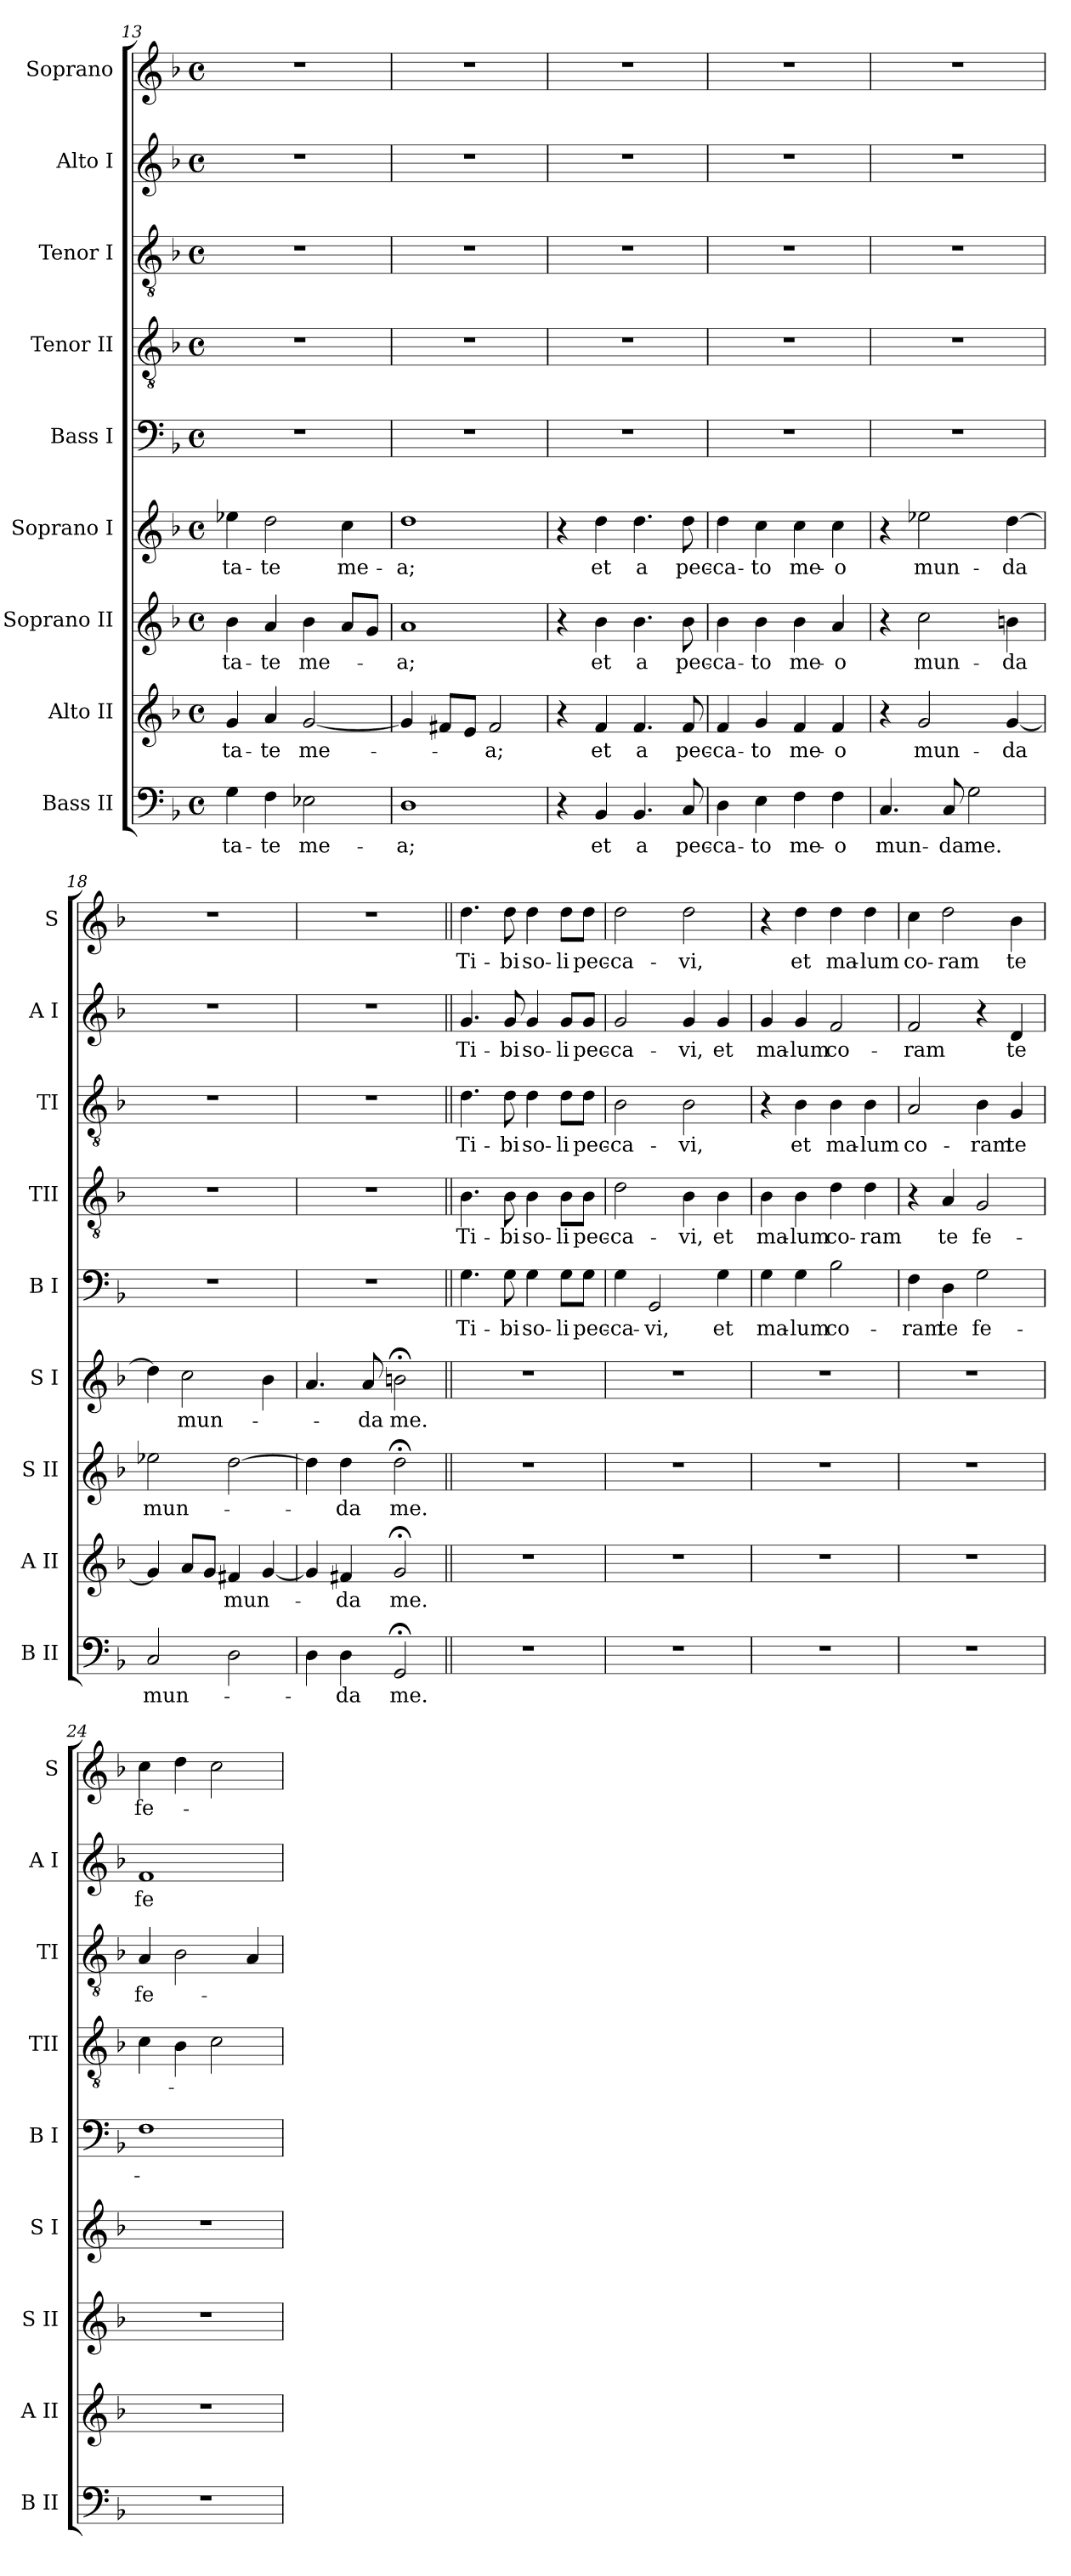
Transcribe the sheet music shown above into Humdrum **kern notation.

**kern	**text	**kern	**text	**kern	**text	**kern	**text	**kern	**text	**kern	**text	**kern	**text	**kern	**text	**kern	**text
*part9	*part9	*part8	*part8	*part7	*part7	*part6	*part6	*part5	*part5	*part4	*part4	*part3	*part3	*part2	*part2	*part1	*part1
*staff9	*staff9	*staff8	*staff8	*staff7	*staff7	*staff6	*staff6	*staff5	*staff5	*staff4	*staff4	*staff3	*staff3	*staff2	*staff2	*staff1	*staff1
*I"Bass II	*	*I"Alto II	*	*I"Soprano II	*	*I"Soprano I	*	*I"Bass I	*	*I"Tenor II	*	*I"Tenor I	*	*I"Alto I	*	*I"Soprano	*
*I'B II	*	*I'A II	*	*I'S II	*	*I'S I	*	*I'B I	*	*I'TII	*	*I'TI	*	*I'A I	*	*I'S	*
!!LO:PB:g=z
*clefF4	*	*clefG2	*	*clefG2	*	*clefG2	*	*clefF4	*	*clefGv2	*	*clefGv2	*	*clefG2	*	*clefG2	*
*k[b-]	*	*k[b-]	*	*k[b-]	*	*k[b-]	*	*k[b-]	*	*k[b-]	*	*k[b-]	*	*k[b-]	*	*k[b-]	*
*d:	*	*d:	*	*d:	*	*d:	*	*d:	*	*d:	*	*d:	*	*d:	*	*d:	*
*M4/4	*	*M4/4	*	*M4/4	*	*M4/4	*	*M4/4	*	*M4/4	*	*M4/4	*	*M4/4	*	*M4/4	*
*met(c)	*	*met(c)	*	*met(c)	*	*met(c)	*	*met(c)	*	*met(c)	*	*met(c)	*	*met(c)	*	*met(c)	*
=13	=13	=13	=13	=13	=13	=13	=13	=13	=13	=13	=13	=13	=13	=13	=13	=13	=13
!	!LO:LY:b	!	!LO:LY:b	!	!LO:LY:b	!	!LO:LY:b	!	!	!	!	!	!	!	!	!	!
4G\	-ta-	4g/	-ta-	4b-\	-ta-	4ee-X\	-ta-	1r	.	1r	.	1r	.	1r	.	1r	.
!	!LO:LY:b	!	!LO:LY:b	!	!LO:LY:b	!	!LO:LY:b	!	!	!	!	!	!	!	!	!	!
4F\	-te	4a/	-te	4a/	-te	2dd\	-te	.	.	.	.	.	.	.	.	.	.
!	!LO:LY:b	!	!LO:LY:b	!	!LO:LY:b	!	!	!	!	!	!	!	!	!	!	!	!
2E-X\	me-	[2g/	me-	4b-\	me-	.	.	.	.	.	.	.	.	.	.	.	.
!	!	!	!	!	!	!	!LO:LY:b	!	!	!	!	!	!	!	!	!	!
.	.	.	.	8a/L	.	4cc\	me-	.	.	.	.	.	.	.	.	.	.
.	.	.	.	8g/J	.	.	.	.	.	.	.	.	.	.	.	.	.
=14	=14	=14	=14	=14	=14	=14	=14	=14	=14	=14	=14	=14	=14	=14	=14	=14	=14
!	!LO:LY:b	!	!	!	!LO:LY:b	!	!LO:LY:b	!	!	!	!	!	!	!	!	!	!
1D	-a;	4g/]	.	1a	-a;	1dd	-a;	1r	.	1r	.	1r	.	1r	.	1r	.
.	.	8f#X/L	.	.	.	.	.	.	.	.	.	.	.	.	.	.	.
.	.	8e/J	.	.	.	.	.	.	.	.	.	.	.	.	.	.	.
!	!	!	!LO:LY:b	!	!	!	!	!	!	!	!	!	!	!	!	!	!
.	.	2f#/	-a;	.	.	.	.	.	.	.	.	.	.	.	.	.	.
=15	=15	=15	=15	=15	=15	=15	=15	=15	=15	=15	=15	=15	=15	=15	=15	=15	=15
4r	.	4r	.	4r	.	4r	.	1r	.	1r	.	1r	.	1r	.	1r	.
!	!LO:LY:b	!	!LO:LY:b	!	!LO:LY:b	!	!LO:LY:b	!	!	!	!	!	!	!	!	!	!
4BB-/	et	4f/	et	4b-\	et	4dd\	et	.	.	.	.	.	.	.	.	.	.
!	!LO:LY:b	!	!LO:LY:b	!	!LO:LY:b	!	!LO:LY:b	!	!	!	!	!	!	!	!	!	!
4.BB-/	a	4.f/	a	4.b-\	a	4.dd\	a	.	.	.	.	.	.	.	.	.	.
!	!LO:LY:b	!	!LO:LY:b	!	!LO:LY:b	!	!LO:LY:b	!	!	!	!	!	!	!	!	!	!
8C/	pec-	8f/	pec-	8b-\	pec-	8dd\	pec-	.	.	.	.	.	.	.	.	.	.
=16	=16	=16	=16	=16	=16	=16	=16	=16	=16	=16	=16	=16	=16	=16	=16	=16	=16
!	!LO:LY:b	!	!LO:LY:b	!	!LO:LY:b	!	!LO:LY:b	!	!	!	!	!	!	!	!	!	!
4D\	-ca-	4f/	-ca-	4b-\	-ca-	4dd\	-ca-	1r	.	1r	.	1r	.	1r	.	1r	.
!	!LO:LY:b	!	!LO:LY:b	!	!LO:LY:b	!	!LO:LY:b	!	!	!	!	!	!	!	!	!	!
4E\	-to	4g/	-to	4b-\	-to	4cc\	-to	.	.	.	.	.	.	.	.	.	.
!	!LO:LY:b	!	!LO:LY:b	!	!LO:LY:b	!	!LO:LY:b	!	!	!	!	!	!	!	!	!	!
4F\	me-	4f/	me-	4b-\	me-	4cc\	me-	.	.	.	.	.	.	.	.	.	.
!	!LO:LY:b	!	!LO:LY:b	!	!LO:LY:b	!	!LO:LY:b	!	!	!	!	!	!	!	!	!	!
4F\	-o	4f/	-o	4a/	-o	4cc\	-o	.	.	.	.	.	.	.	.	.	.
=17	=17	=17	=17	=17	=17	=17	=17	=17	=17	=17	=17	=17	=17	=17	=17	=17	=17
!	!LO:LY:b	!	!	!	!	!	!	!	!	!	!	!	!	!	!	!	!
4.C/	mun-	4r	.	4r	.	4r	.	1r	.	1r	.	1r	.	1r	.	1r	.
!	!	!	!LO:LY:b	!	!LO:LY:b	!	!LO:LY:b	!	!	!	!	!	!	!	!	!	!
.	.	2g/	mun-	2cc\	mun-	2ee-X\	mun-	.	.	.	.	.	.	.	.	.	.
!	!LO:LY:b	!	!	!	!	!	!	!	!	!	!	!	!	!	!	!	!
8C/	-da	.	.	.	.	.	.	.	.	.	.	.	.	.	.	.	.
!	!LO:LY:b	!	!	!	!	!	!	!	!	!	!	!	!	!	!	!	!
2G\	me.	.	.	.	.	.	.	.	.	.	.	.	.	.	.	.	.
!	!	!	!LO:LY:b	!	!LO:LY:b	!	!LO:LY:b	!	!	!	!	!	!	!	!	!	!
.	.	[4g/	-da	4bn\	-da	[4dd\	-da	.	.	.	.	.	.	.	.	.	.
=18	=18	=18	=18	=18	=18	=18	=18	=18	=18	=18	=18	=18	=18	=18	=18	=18	=18
!	!LO:LY:b	!	!	!	!LO:LY:b	!	!	!	!	!	!	!	!	!	!	!	!
2C/	mun-	4g/]	.	2ee-X\	mun-	4dd\]	.	1r	.	1r	.	1r	.	1r	.	1r	.
!	!	!	!	!	!	!	!LO:LY:b	!	!	!	!	!	!	!	!	!	!
.	.	8a/L	.	.	.	2cc\	mun-	.	.	.	.	.	.	.	.	.	.
.	.	8g/J	.	.	.	.	.	.	.	.	.	.	.	.	.	.	.
!	!	!	!LO:LY:b	!	!	!	!	!	!	!	!	!	!	!	!	!	!
2D\	.	4f#X/	mun-	[2dd\	.	.	.	.	.	.	.	.	.	.	.	.	.
.	.	[4g/	.	.	.	4b-\	.	.	.	.	.	.	.	.	.	.	.
=19	=19	=19	=19	=19	=19	=19	=19	=19	=19	=19	=19	=19	=19	=19	=19	=19	=19
4D\	.	4g/]	.	4dd\]	.	4.a/	.	1r	.	1r	.	1r	.	1r	.	1r	.
!	!LO:LY:b	!	!LO:LY:b	!	!LO:LY:b	!	!	!	!	!	!	!	!	!	!	!	!
4D\	-da	4f#X/	-da	4dd\	-da	.	.	.	.	.	.	.	.	.	.	.	.
!	!	!	!	!	!	!	!LO:LY:b	!	!	!	!	!	!	!	!	!	!
.	.	.	.	.	.	8a/	-da	.	.	.	.	.	.	.	.	.	.
!	!LO:LY:b	!	!LO:LY:b	!	!LO:LY:b	!	!LO:LY:b	!	!	!	!	!	!	!	!	!	!
2GG;/	me.	2g;/	me.	2dd;<\	me.	2bn;<\	me.	.	.	.	.	.	.	.	.	.	.
!!LO:PB:g=z
=20||	=20||	=20||	=20||	=20||	=20||	=20||	=20||	=20||	=20||	=20||	=20||	=20||	=20||	=20||	=20||	=20||	=20||
!	!	!	!	!	!	!	!	!	!LO:LY:b	!	!LO:LY:b	!	!LO:LY:b	!	!LO:LY:b	!	!LO:LY:b
1r	.	1r	.	1r	.	1r	.	4.G\	Ti-	4.B-\	Ti-	4.d\	Ti-	4.g/	Ti-	4.dd\	Ti-
!	!	!	!	!	!	!	!	!	!LO:LY:b	!	!LO:LY:b	!	!LO:LY:b	!	!LO:LY:b	!	!LO:LY:b
.	.	.	.	.	.	.	.	8G\	-bi	8B-\	-bi	8d\	-bi	8g/	-bi	8dd\	-bi
!	!	!	!	!	!	!	!	!	!LO:LY:b	!	!LO:LY:b	!	!LO:LY:b	!	!LO:LY:b	!	!LO:LY:b
.	.	.	.	.	.	.	.	4G\	so-	4B-\	so-	4d\	so-	4g/	so-	4dd\	so-
!	!	!	!	!	!	!	!	!	!LO:LY:b	!	!LO:LY:b	!	!LO:LY:b	!	!LO:LY:b	!	!LO:LY:b
.	.	.	.	.	.	.	.	8G\L	-li	8B-\L	-li	8d\L	-li	8g/L	-li	8dd\L	-li
!	!	!	!	!	!	!	!	!	!LO:LY:b	!	!LO:LY:b	!	!LO:LY:b	!	!LO:LY:b	!	!LO:LY:b
.	.	.	.	.	.	.	.	8G\J	pec-	8B-\J	pec-	8d\J	pec-	8g/J	pec-	8dd\J	pec-
=21	=21	=21	=21	=21	=21	=21	=21	=21	=21	=21	=21	=21	=21	=21	=21	=21	=21
!	!	!	!	!	!	!	!	!	!LO:LY:b	!	!LO:LY:b	!	!LO:LY:b	!	!LO:LY:b	!	!LO:LY:b
1r	.	1r	.	1r	.	1r	.	4G\	-ca-	2d\	-ca-	2B-\	-ca-	2g/	-ca-	2dd\	-ca-
!	!	!	!	!	!	!	!	!	!LO:LY:b	!	!	!	!	!	!	!	!
.	.	.	.	.	.	.	.	2GG/	-vi,	.	.	.	.	.	.	.	.
!	!	!	!	!	!	!	!	!	!	!	!LO:LY:b	!	!LO:LY:b	!	!LO:LY:b	!	!LO:LY:b
.	.	.	.	.	.	.	.	.	.	4B-\	-vi,	2B-\	-vi,	4g/	-vi,	2dd\	-vi,
!	!	!	!	!	!	!	!	!	!LO:LY:b	!	!LO:LY:b	!	!	!	!LO:LY:b	!	!
.	.	.	.	.	.	.	.	4G\	et	4B-\	et	.	.	4g/	et	.	.
=22	=22	=22	=22	=22	=22	=22	=22	=22	=22	=22	=22	=22	=22	=22	=22	=22	=22
!	!	!	!	!	!	!	!	!	!LO:LY:b	!	!LO:LY:b	!	!	!	!LO:LY:b	!	!
1r	.	1r	.	1r	.	1r	.	4G\	ma-	4B-\	ma-	4r	.	4g/	ma-	4r	.
!	!	!	!	!	!	!	!	!	!LO:LY:b	!	!LO:LY:b	!	!LO:LY:b	!	!LO:LY:b	!	!LO:LY:b
.	.	.	.	.	.	.	.	4G\	-lum	4B-\	-lum	4B-\	et	4g/	-lum	4dd\	et
!	!	!	!	!	!	!	!	!	!LO:LY:b	!	!LO:LY:b	!	!LO:LY:b	!	!LO:LY:b	!	!LO:LY:b
.	.	.	.	.	.	.	.	2B-\	co-	4d\	co-	4B-\	ma-	2f/	co-	4dd\	ma-
!	!	!	!	!	!	!	!	!	!	!	!LO:LY:b	!	!LO:LY:b	!	!	!	!LO:LY:b
.	.	.	.	.	.	.	.	.	.	4d\	-ram	4B-\	-lum	.	.	4dd\	-lum
=23	=23	=23	=23	=23	=23	=23	=23	=23	=23	=23	=23	=23	=23	=23	=23	=23	=23
!	!	!	!	!	!	!	!	!	!LO:LY:b	!	!	!	!LO:LY:b	!	!LO:LY:b	!	!LO:LY:b
1r	.	1r	.	1r	.	1r	.	4F\	-ram	4r	.	2A/	co-	2f/	-ram	4cc\	co-
!	!	!	!	!	!	!	!	!	!LO:LY:b	!	!LO:LY:b	!	!	!	!	!	!LO:LY:b
.	.	.	.	.	.	.	.	4D\	te	4A/	te	.	.	.	.	2dd\	-ram
!	!	!	!	!	!	!	!	!	!LO:LY:b	!	!LO:LY:b	!	!LO:LY:b	!	!	!	!
.	.	.	.	.	.	.	.	2G\	fe-	2G/	fe-	4B-\	-ram	4r	.	.	.
!	!	!	!	!	!	!	!	!	!	!	!	!	!LO:LY:b	!	!LO:LY:b	!	!LO:LY:b
.	.	.	.	.	.	.	.	.	.	.	.	4G/	te	4d/	te	4b-\	te
=24	=24	=24	=24	=24	=24	=24	=24	=24	=24	=24	=24	=24	=24	=24	=24	=24	=24
!	!	!	!	!	!	!	!	!	!	!	!	!	!LO:LY:b	!	!LO:LY:b	!	!LO:LY:b
1r	.	1r	.	1r	.	1r	.	1F	.	4c\	.	4A/	fe-	1f	fe-	4cc\	fe-
.	.	.	.	.	.	.	.	.	.	4B-\	.	2B-\	.	.	.	4dd\	.
.	.	.	.	.	.	.	.	.	.	2c\	.	.	.	.	.	2cc\	.
.	.	.	.	.	.	.	.	.	.	.	.	4A/	.	.	.	.	.
=	=	=	=	=	=	=	=	=	=	=	=	=	=	=	=	=	=
*-	*-	*-	*-	*-	*-	*-	*-	*-	*-	*-	*-	*-	*-	*-	*-	*-	*-
